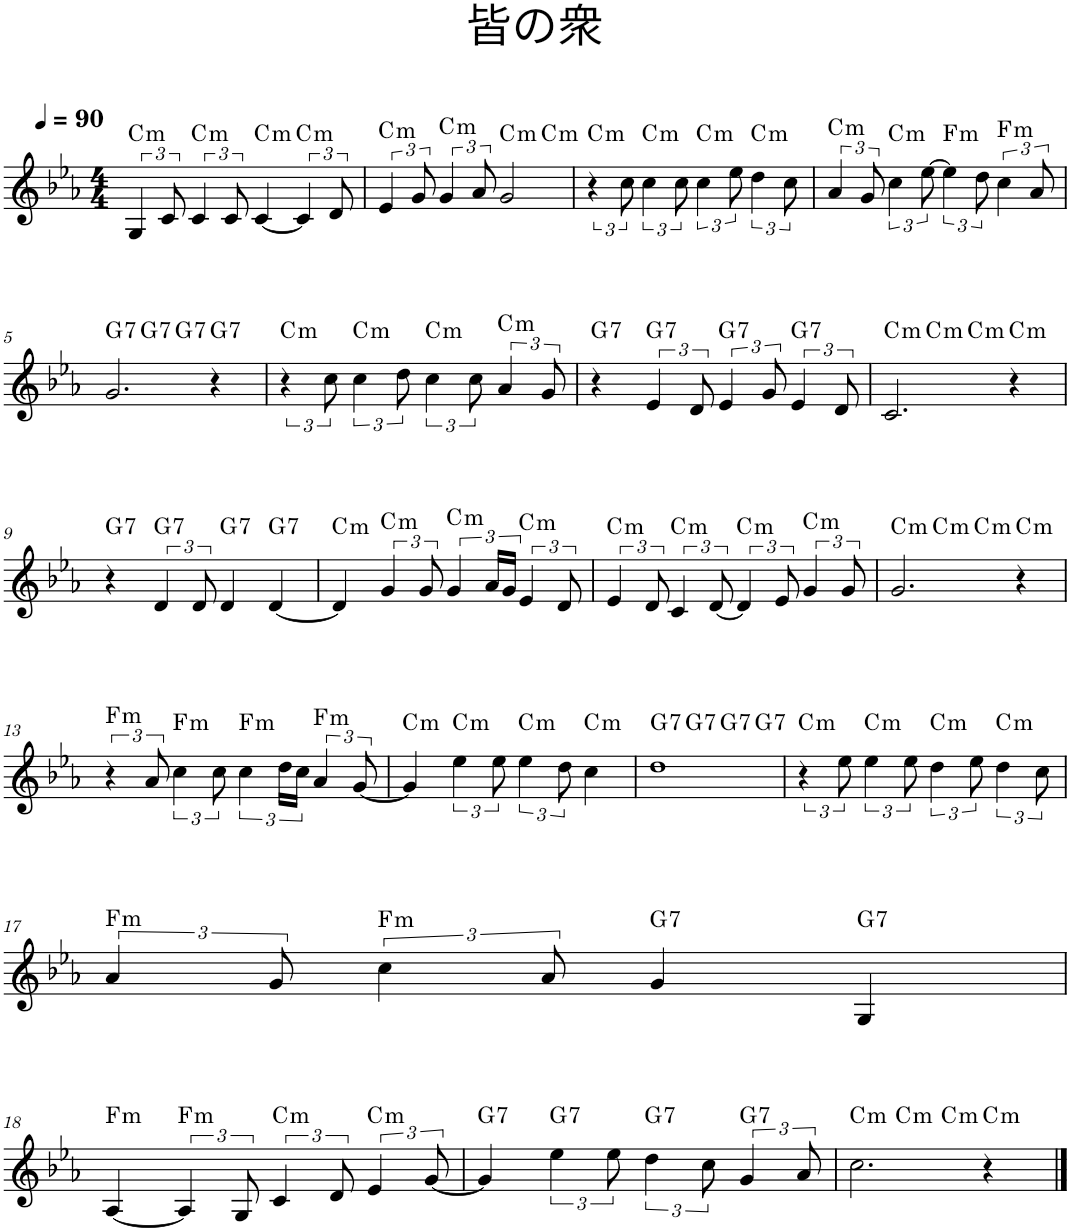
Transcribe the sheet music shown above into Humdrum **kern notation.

**kern	**harte
*part1	*part1
*staff1	*
*I"Piano	*
*I'Pno.	*
*clefG2	*
*k[b-e-a-]	*
*M4/4	*
*MM90	*
=1	=1
!	!LO:H:kt=m
6G/	C:min
12c/	.
!	!LO:H:kt=m
6c/	C:min
12c/	.
!	!LO:H:kt=m
[4c/	C:min
!	!LO:H:kt=m
6c/]	C:min
12d/	.
=2	=2
!	!LO:H:kt=m
*^	*
6e-/	2.ryy	C:min
12g/	.	.
!	!	!LO:H:kt=m
6g/	.	C:min
12a-/	.	.
!	!	!LO:H:kt=m
2g/	.	C:min
!	!	!LO:H:kt=m
.	4ryy	C:min
=3	=3	=3
!	!	!LO:H:kt=m
*v	*v	*
6r	C:min
12cc\	.
!	!LO:H:kt=m
6cc\	C:min
12cc\	.
!	!LO:H:kt=m
6cc\	C:min
12ee-\	.
!	!LO:H:kt=m
6dd\	C:min
12cc\	.
=4	=4
!	!LO:H:kt=m
6a-/	C:min
12g/	.
!	!LO:H:kt=m
6cc\	C:min
[12ee-\	.
!	!LO:H:kt=m
6ee-\]	F:min
12dd\	.
!	!LO:H:kt=m
6cc\	F:min
12a-/	.
!!LO:LB:g=z
=5	=5
!	!LO:H:kt=7
*^	*
*	*^	*
2.g/	4ryy	2ryy	G:7
!	!	!	!LO:H:kt=7
.	2.ryy	.	G:7
!	!	!	!LO:H:kt=7
.	.	2ryy	G:7
!	!	!	!LO:H:kt=7
4r	.	.	G:7
=6	=6	=6	=6
!	!	!	!LO:H:kt=m
*v	*v	*v	*
6r	C:min
12cc\	.
!	!LO:H:kt=m
6cc\	C:min
12dd\	.
!	!LO:H:kt=m
6cc\	C:min
12cc\	.
!	!LO:H:kt=m
6a-/	C:min
12g/	.
=7	=7
!	!LO:H:kt=7
4r	G:7
!	!LO:H:kt=7
6e-/	G:7
12d/	.
!	!LO:H:kt=7
6e-/	G:7
12g/	.
!	!LO:H:kt=7
6e-/	G:7
12d/	.
=8	=8
!	!LO:H:kt=m
*^	*
*	*^	*
2.c/	4ryy	2ryy	C:min
!	!	!	!LO:H:kt=m
.	2.ryy	.	C:min
!	!	!	!LO:H:kt=m
.	.	2ryy	C:min
!	!	!	!LO:H:kt=m
4r	.	.	C:min
!!LO:LB:g=z	!!	!!
=9	=9	=9	=9
!	!	!	!LO:H:kt=7
*v	*v	*v	*
4r	G:7
!	!LO:H:kt=7
6d/	G:7
12d/	.
!	!LO:H:kt=7
4d/	G:7
!	!LO:H:kt=7
[4d/	G:7
=10	=10
!	!LO:H:kt=m
4d/]	C:min
!	!LO:H:kt=m
6g/	C:min
12g/	.
!	!LO:H:kt=m
6g/	C:min
24a-/LL	.
24g/JJ	.
!	!LO:H:kt=m
6e-/	C:min
12d/	.
=11	=11
!	!LO:H:kt=m
6e-/	C:min
12d/	.
!	!LO:H:kt=m
6c/	C:min
[12d/	.
!	!LO:H:kt=m
6d/]	C:min
12e-/	.
!	!LO:H:kt=m
6g/	C:min
12g/	.
=12	=12
!	!LO:H:kt=m
*^	*
*	*^	*
2.g/	4ryy	2ryy	C:min
!	!	!	!LO:H:kt=m
.	2.ryy	.	C:min
!	!	!	!LO:H:kt=m
.	.	2ryy	C:min
!	!	!	!LO:H:kt=m
4r	.	.	C:min
!!LO:LB:g=z	!!	!!
=13	=13	=13	=13
!	!	!	!LO:H:kt=m
*v	*v	*v	*
6r	F:min
12a-/	.
!	!LO:H:kt=m
6cc\	F:min
12cc\	.
!	!LO:H:kt=m
6cc\	F:min
24dd\LL	.
24cc\JJ	.
!	!LO:H:kt=m
6a-/	F:min
[12g/	.
=14	=14
!	!LO:H:kt=m
4g/]	C:min
!	!LO:H:kt=m
6ee-\	C:min
12ee-\	.
!	!LO:H:kt=m
6ee-\	C:min
12dd\	.
!	!LO:H:kt=m
4cc\	C:min
=15	=15
!	!LO:H:kt=7
*^	*
*	*^	*
*	*	*^	*
1dd	4ryy	2ryy	2.ryy	G:7
!	!	!	!	!LO:H:kt=7
.	2.ryy	.	.	G:7
!	!	!	!	!LO:H:kt=7
.	.	2ryy	.	G:7
!	!	!	!	!LO:H:kt=7
.	.	.	4ryy	G:7
=16	=16	=16	=16	=16
!	!	!	!	!LO:H:kt=m
*v	*v	*v	*v	*
6r	C:min
12ee-\	.
!	!LO:H:kt=m
6ee-\	C:min
12ee-\	.
!	!LO:H:kt=m
6dd\	C:min
12ee-\	.
!	!LO:H:kt=m
6dd\	C:min
12cc\	.
!!LO:LB:g=z
=17	=17
!	!LO:H:kt=m
6a-/	F:min
12g/	.
!	!LO:H:kt=m
6cc\	F:min
12a-/	.
!	!LO:H:kt=7
4g/	G:7
!	!LO:H:kt=7
4G/	G:7
!!LO:LB:g=z
=18	=18
!	!LO:H:kt=m
[4A-/	F:min
!	!LO:H:kt=m
6A-/]	F:min
12G/	.
!	!LO:H:kt=m
6c/	C:min
12d/	.
!	!LO:H:kt=m
6e-/	C:min
[12g/	.
=19	=19
!	!LO:H:kt=7
4g/]	G:7
!	!LO:H:kt=7
6ee-\	G:7
12ee-\	.
!	!LO:H:kt=7
6dd\	G:7
12cc\	.
!	!LO:H:kt=7
6g/	G:7
12a-/	.
=20	=20
!	!LO:H:kt=m
*^	*
*	*^	*
2.cc\	4ryy	2ryy	C:min
!	!	!	!LO:H:kt=m
.	2.ryy	.	C:min
!	!	!	!LO:H:kt=m
.	.	2ryy	C:min
!	!	!	!LO:H:kt=m
4r	.	.	C:min
*v	*v	*v	*
==	==
*-	*-
